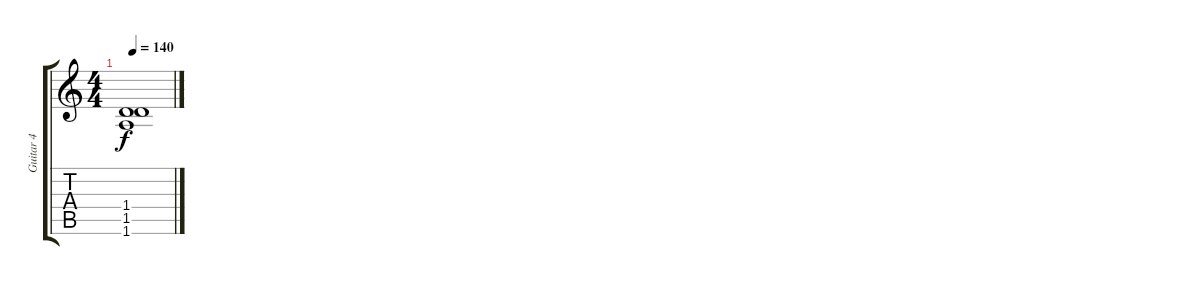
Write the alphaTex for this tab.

\track ("Guitar 4" "Guitar 4") {instrument distortionguitar}
\staff {score tabs}
\tuning (Eb4 Bb3 Gb3 Db3 Ab2 Db3) {hide}
\ts (4 4)
\tempo 140
\clef g2
\ks c
(1.4{t} 1.5{t} 1.6{t}).1{dy f}
